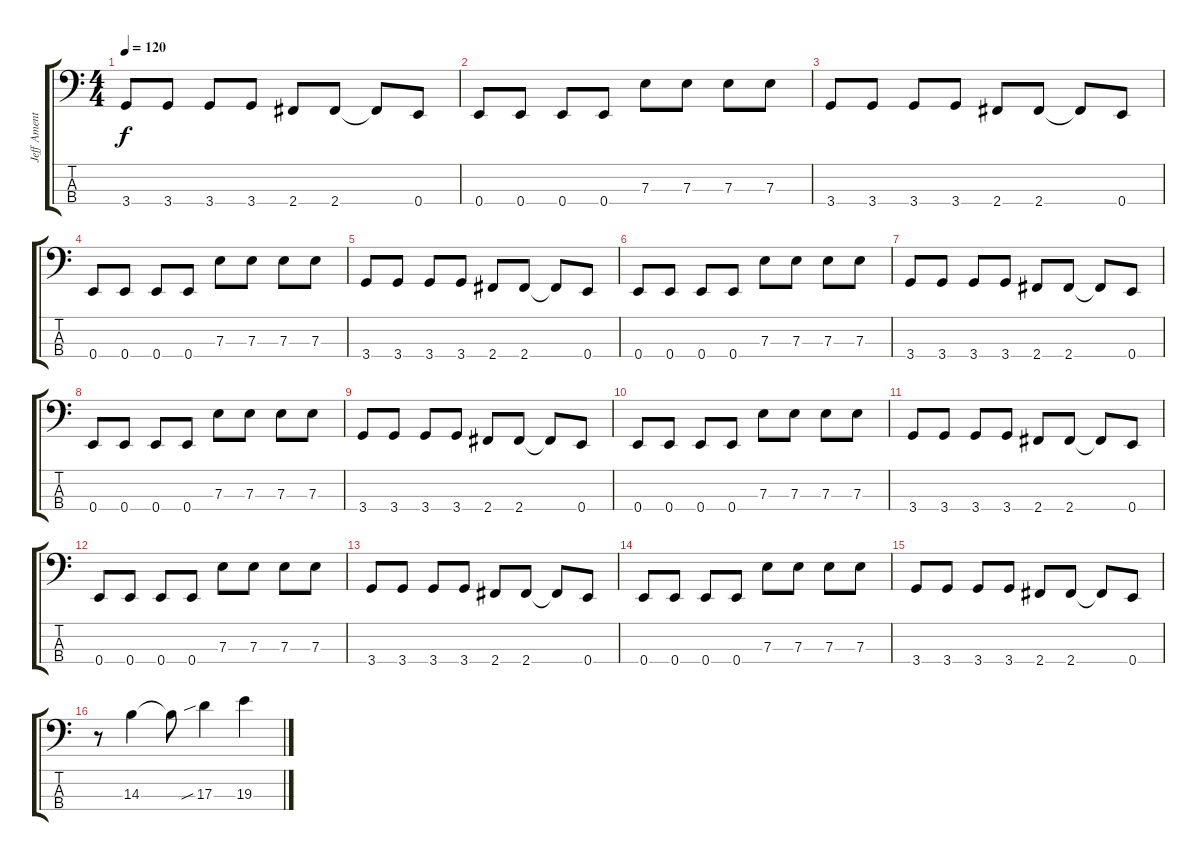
\track ("Jeff Ament" "Jeff Ament") {instrument electricbassfinger}
\staff {score tabs}
\tuning (G2 D2 A1 E1) {hide}
\ts (4 4)
\tempo 120
\clef f4
\ks c
3.4.8{dy f} 3.4.8 3.4.8 3.4.8 2.4.8 2.4.8 2.4{t}.8 0.4.8 |
0.4.8 0.4.8 0.4.8 0.4.8 7.3.8 7.3.8 7.3.8 7.3.8 |
3.4.8 3.4.8 3.4.8 3.4.8 2.4.8 2.4.8 2.4{t}.8 0.4.8 |
0.4.8 0.4.8 0.4.8 0.4.8 7.3.8 7.3.8 7.3.8 7.3.8 |
3.4.8 3.4.8 3.4.8 3.4.8 2.4.8 2.4.8 2.4{t}.8 0.4.8 |
0.4.8 0.4.8 0.4.8 0.4.8 7.3.8 7.3.8 7.3.8 7.3.8 |
3.4.8 3.4.8 3.4.8 3.4.8 2.4.8 2.4.8 2.4{t}.8 0.4.8 |
0.4.8 0.4.8 0.4.8 0.4.8 7.3.8 7.3.8 7.3.8 7.3.8 |
3.4.8 3.4.8 3.4.8 3.4.8 2.4.8 2.4.8 2.4{t}.8 0.4.8 |
0.4.8 0.4.8 0.4.8 0.4.8 7.3.8 7.3.8 7.3.8 7.3.8 |
3.4.8 3.4.8 3.4.8 3.4.8 2.4.8 2.4.8 2.4{t}.8 0.4.8 |
0.4.8 0.4.8 0.4.8 0.4.8 7.3.8 7.3.8 7.3.8 7.3.8 |
3.4.8 3.4.8 3.4.8 3.4.8 2.4.8 2.4.8 2.4{t}.8 0.4.8 |
0.4.8 0.4.8 0.4.8 0.4.8 7.3.8 7.3.8 7.3.8 7.3.8 |
3.4.8 3.4.8 3.4.8 3.4.8 2.4.8 2.4.8 2.4{t}.8 0.4.8 |
\section ("" "")
r.8 14.3.4 14.3{t}.8 17.3{sib}.4 19.3.4
